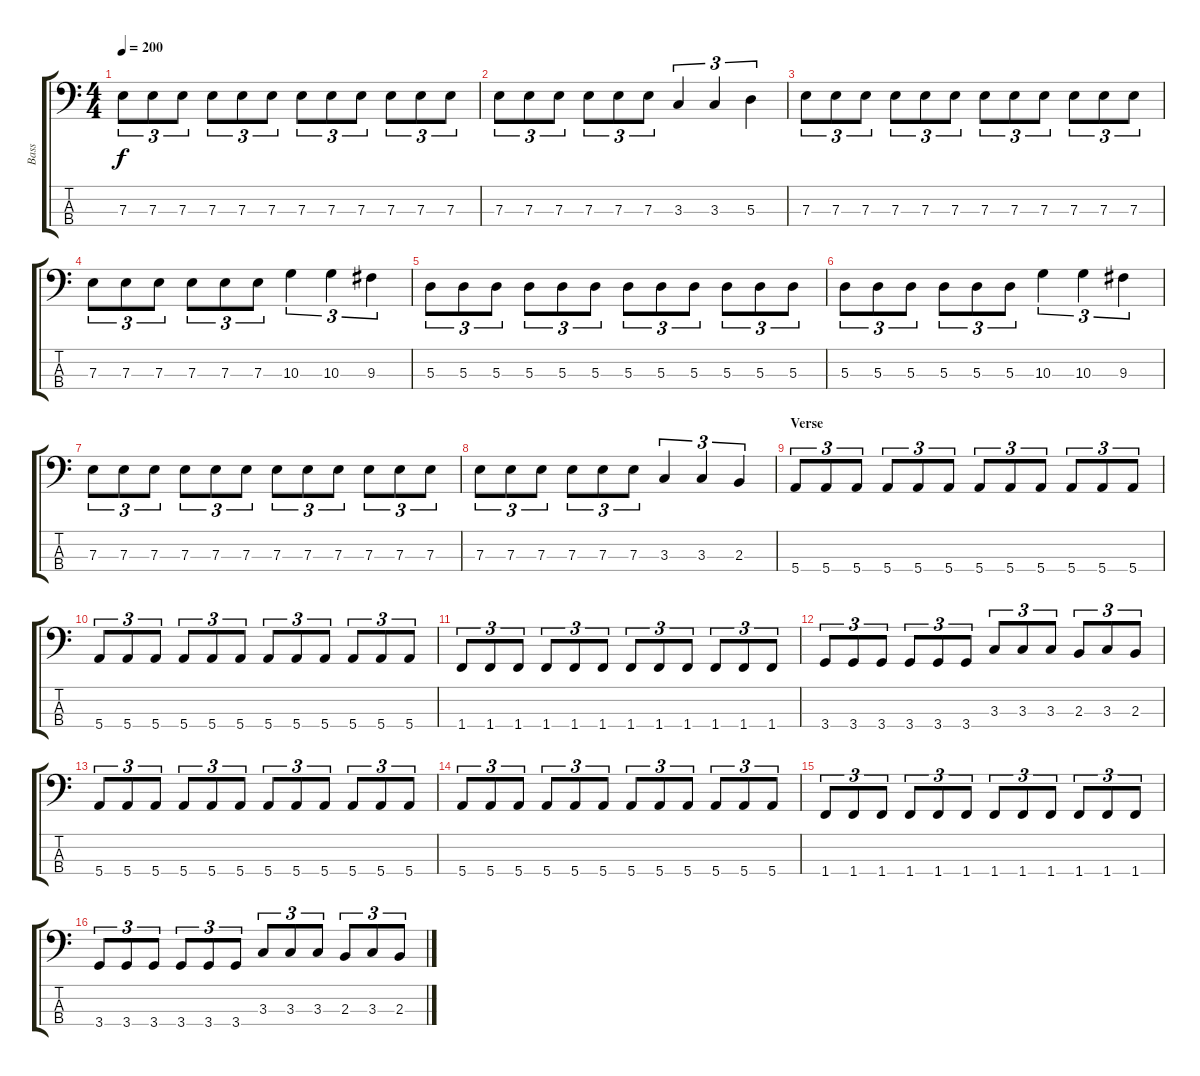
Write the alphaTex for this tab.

\track ("Bass" "Bass") {instrument electricbasspick}
\staff {score tabs}
\tuning (G2 D2 A1 E1) {hide}
\ts (4 4)
\tempo 200
\clef f4
\ks c
7.3.8{tu (3 2) dy f} 7.3.8{tu (3 2)} 7.3.8{tu (3 2)} 7.3.8{tu (3 2)} 7.3.8{tu (3 2)} 7.3.8{tu (3 2)} 7.3.8{tu (3 2)} 7.3.8{tu (3 2)} 7.3.8{tu (3 2)} 7.3.8{tu (3 2)} 7.3.8{tu (3 2)} 7.3.8{tu (3 2)} |
7.3.8{tu (3 2)} 7.3.8{tu (3 2)} 7.3.8{tu (3 2)} 7.3.8{tu (3 2)} 7.3.8{tu (3 2)} 7.3.8{tu (3 2)} 3.3.4{tu (3 2)} 3.3.4{tu (3 2)} 5.3.4{tu (3 2)} |
7.3.8{tu (3 2)} 7.3.8{tu (3 2)} 7.3.8{tu (3 2)} 7.3.8{tu (3 2)} 7.3.8{tu (3 2)} 7.3.8{tu (3 2)} 7.3.8{tu (3 2)} 7.3.8{tu (3 2)} 7.3.8{tu (3 2)} 7.3.8{tu (3 2)} 7.3.8{tu (3 2)} 7.3.8{tu (3 2)} |
7.3.8{tu (3 2)} 7.3.8{tu (3 2)} 7.3.8{tu (3 2)} 7.3.8{tu (3 2)} 7.3.8{tu (3 2)} 7.3.8{tu (3 2)} 10.3.4{tu (3 2)} 10.3.4{tu (3 2)} 9.3.4{tu (3 2)} |
5.3.8{tu (3 2)} 5.3.8{tu (3 2)} 5.3.8{tu (3 2)} 5.3.8{tu (3 2)} 5.3.8{tu (3 2)} 5.3.8{tu (3 2)} 5.3.8{tu (3 2)} 5.3.8{tu (3 2)} 5.3.8{tu (3 2)} 5.3.8{tu (3 2)} 5.3.8{tu (3 2)} 5.3.8{tu (3 2)} |
5.3.8{tu (3 2)} 5.3.8{tu (3 2)} 5.3.8{tu (3 2)} 5.3.8{tu (3 2)} 5.3.8{tu (3 2)} 5.3.8{tu (3 2)} 10.3.4{tu (3 2)} 10.3.4{tu (3 2)} 9.3.4{tu (3 2)} |
7.3.8{tu (3 2)} 7.3.8{tu (3 2)} 7.3.8{tu (3 2)} 7.3.8{tu (3 2)} 7.3.8{tu (3 2)} 7.3.8{tu (3 2)} 7.3.8{tu (3 2)} 7.3.8{tu (3 2)} 7.3.8{tu (3 2)} 7.3.8{tu (3 2)} 7.3.8{tu (3 2)} 7.3.8{tu (3 2)} |
7.3.8{tu (3 2)} 7.3.8{tu (3 2)} 7.3.8{tu (3 2)} 7.3.8{tu (3 2)} 7.3.8{tu (3 2)} 7.3.8{tu (3 2)} 3.3.4{tu (3 2)} 3.3.4{tu (3 2)} 2.3.4{tu (3 2)} |
\section ("" "Verse")
5.4.8{tu (3 2)} 5.4.8{tu (3 2)} 5.4.8{tu (3 2)} 5.4.8{tu (3 2)} 5.4.8{tu (3 2)} 5.4.8{tu (3 2)} 5.4.8{tu (3 2)} 5.4.8{tu (3 2)} 5.4.8{tu (3 2)} 5.4.8{tu (3 2)} 5.4.8{tu (3 2)} 5.4.8{tu (3 2)} |
5.4.8{tu (3 2)} 5.4.8{tu (3 2)} 5.4.8{tu (3 2)} 5.4.8{tu (3 2)} 5.4.8{tu (3 2)} 5.4.8{tu (3 2)} 5.4.8{tu (3 2)} 5.4.8{tu (3 2)} 5.4.8{tu (3 2)} 5.4.8{tu (3 2)} 5.4.8{tu (3 2)} 5.4.8{tu (3 2)} |
1.4.8{tu (3 2)} 1.4.8{tu (3 2)} 1.4.8{tu (3 2)} 1.4.8{tu (3 2)} 1.4.8{tu (3 2)} 1.4.8{tu (3 2)} 1.4.8{tu (3 2)} 1.4.8{tu (3 2)} 1.4.8{tu (3 2)} 1.4.8{tu (3 2)} 1.4.8{tu (3 2)} 1.4.8{tu (3 2)} |
3.4.8{tu (3 2)} 3.4.8{tu (3 2)} 3.4.8{tu (3 2)} 3.4.8{tu (3 2)} 3.4.8{tu (3 2)} 3.4.8{tu (3 2)} 3.3.8{tu (3 2)} 3.3.8{tu (3 2)} 3.3.8{tu (3 2)} 2.3.8{tu (3 2)} 3.3.8{tu (3 2)} 2.3.8{tu (3 2)} |
5.4.8{tu (3 2)} 5.4.8{tu (3 2)} 5.4.8{tu (3 2)} 5.4.8{tu (3 2)} 5.4.8{tu (3 2)} 5.4.8{tu (3 2)} 5.4.8{tu (3 2)} 5.4.8{tu (3 2)} 5.4.8{tu (3 2)} 5.4.8{tu (3 2)} 5.4.8{tu (3 2)} 5.4.8{tu (3 2)} |
5.4.8{tu (3 2)} 5.4.8{tu (3 2)} 5.4.8{tu (3 2)} 5.4.8{tu (3 2)} 5.4.8{tu (3 2)} 5.4.8{tu (3 2)} 5.4.8{tu (3 2)} 5.4.8{tu (3 2)} 5.4.8{tu (3 2)} 5.4.8{tu (3 2)} 5.4.8{tu (3 2)} 5.4.8{tu (3 2)} |
1.4.8{tu (3 2)} 1.4.8{tu (3 2)} 1.4.8{tu (3 2)} 1.4.8{tu (3 2)} 1.4.8{tu (3 2)} 1.4.8{tu (3 2)} 1.4.8{tu (3 2)} 1.4.8{tu (3 2)} 1.4.8{tu (3 2)} 1.4.8{tu (3 2)} 1.4.8{tu (3 2)} 1.4.8{tu (3 2)} |
3.4.8{tu (3 2)} 3.4.8{tu (3 2)} 3.4.8{tu (3 2)} 3.4.8{tu (3 2)} 3.4.8{tu (3 2)} 3.4.8{tu (3 2)} 3.3.8{tu (3 2)} 3.3.8{tu (3 2)} 3.3.8{tu (3 2)} 2.3.8{tu (3 2)} 3.3.8{tu (3 2)} 2.3.8{tu (3 2)}
